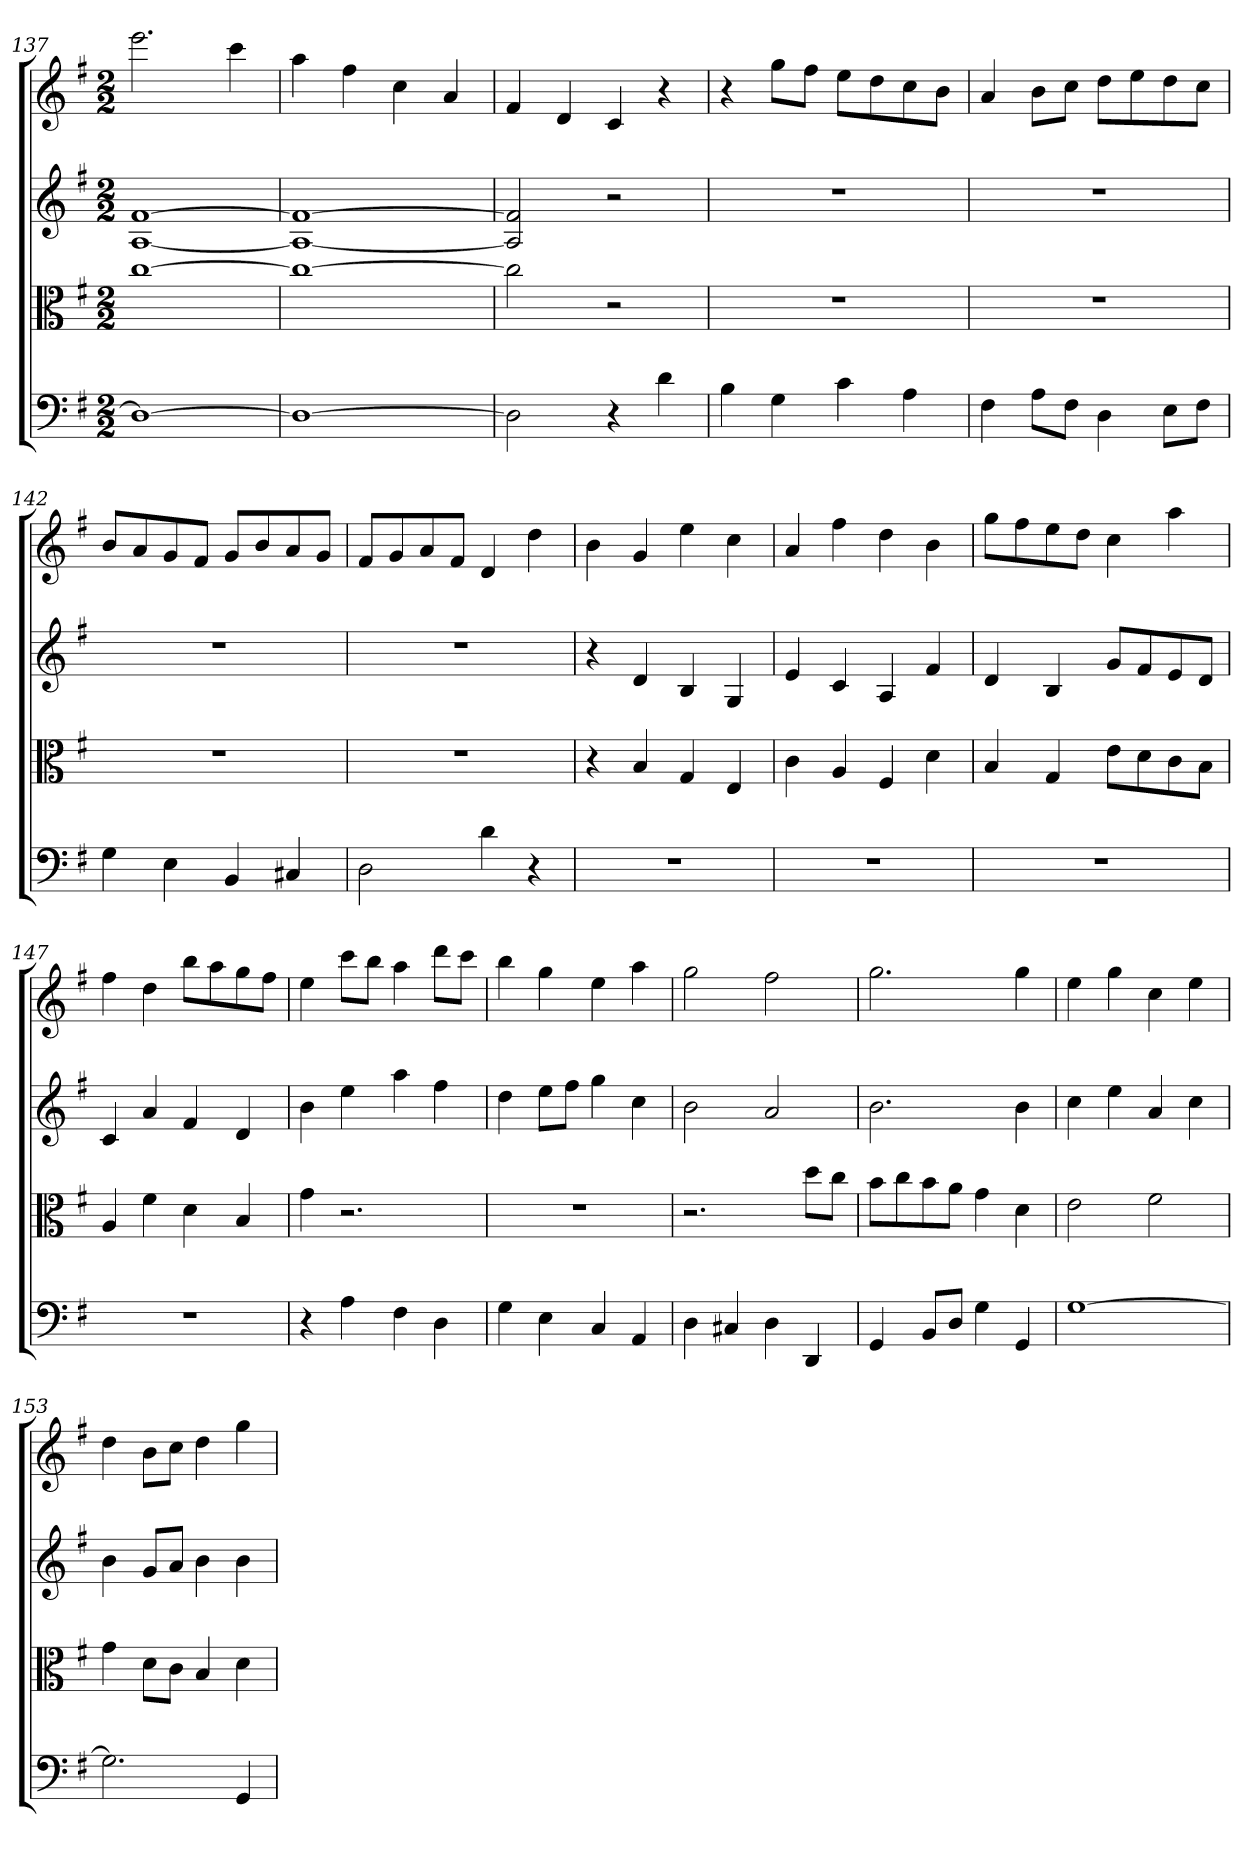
**kern	**kern	**kern	**kern
*part4	*part3	*part2	*part1
*staff4	*staff3	*staff2	*staff1
*clefF4	*clefC3	*	*
*k[f#]	*k[f#]	*k[f#]	*k[f#]
*G:	*G:	*G:	*G:
*M2/2	*M2/2	*M2/2	*M2/2
=137	=137	=137	=137
1D_	[1cc	[1A [1f#	2.eee
.	.	.	4ccc
=138	=138	=138	=138
1D_	1cc_	1A_ 1f#_	4aa
.	.	.	4ff#
.	.	.	4cc
.	.	.	4a
=139	=139	=139	=139
2D]	2cc]	2A] 2f#]	4f#
.	.	.	4d
4r	2r	2r	4c
4d	.	.	4r
=140	=140	=140	=140
4B	1r	1r	4r
4G	.	.	8ggL
.	.	.	8ff#J
4c	.	.	8eeL
.	.	.	8dd
4A	.	.	8cc
.	.	.	8bJ
=141	=141	=141	=141
4F#	1r	1r	4a
8A\L	.	.	8bL
8F#\J	.	.	8ccJ
4D	.	.	8ddL
.	.	.	8ee
8E\L	.	.	8dd
8F#\J	.	.	8ccJ
=142	=142	=142	=142
4G	1r	1r	8bL
.	.	.	8a
4E	.	.	8g
.	.	.	8f#J
4BB	.	.	8gL
.	.	.	8b
4C#X	.	.	8a
.	.	.	8gJ
=143	=143	=143	=143
2D	1r	1r	8f#L
.	.	.	8g
.	.	.	8a
.	.	.	8f#J
4d	.	.	4d
4r	.	.	4dd
=144	=144	=144	=144
1r	4r	4r	4b
.	4B	4d	4g
.	4G	4B	4ee
.	4E	4G	4cc
=145	=145	=145	=145
1r	4c	4e	4a
.	4A	4c	4ff#
.	4F#	4A	4dd
.	4d	4f#	4b
=146	=146	=146	=146
1r	4B	4d	8ggL
.	.	.	8ff#
.	4G	4B	8ee
.	.	.	8ddJ
.	8e\L	8gL	4cc
.	8d\	8f#	.
.	8c\	8e	4aa
.	8B\J	8dJ	.
=147	=147	=147	=147
1r	4A	4c	4ff#
.	4f#	4a	4dd
.	4d	4f#	8bbL
.	.	.	8aa
.	4B	4d	8gg
.	.	.	8ff#J
=148	=148	=148	=148
4r	4g	4b	4ee
4A	2.r	4ee	8cccL
.	.	.	8bbJ
4F#	.	4aa	4aa
4D	.	4ff#	8dddL
.	.	.	8cccJ
=149	=149	=149	=149
4G	1r	4dd	4bb
4E	.	8eeL	4gg
.	.	8ff#J	.
4C	.	4gg	4ee
4AA	.	4cc	4aa
=150	=150	=150	=150
4D	2.r	2b	2gg
4C#X	.	.	.
4D	.	2a	2ff#
4DD	8dd\L	.	.
.	8cc\J	.	.
=151	=151	=151	=151
4GG	8b\L	2.b	2.gg
.	8cc\	.	.
8BB/L	8b\	.	.
8D/J	8a\J	.	.
4G	4g	.	.
4GG	4d	4b	4gg
=152	=152	=152	=152
[1G	2e	4cc	4ee
.	.	4ee	4gg
.	2f#	4a	4cc
.	.	4cc	4ee
=153	=153	=153	=153
2.G]	4g	4b	4dd
.	8d\L	8gL	8bL
.	8c\J	8aJ	8ccJ
.	4B	4b	4dd
4GG	4d	4b	4gg
=	=	=	=
*-	*-	*-	*-
